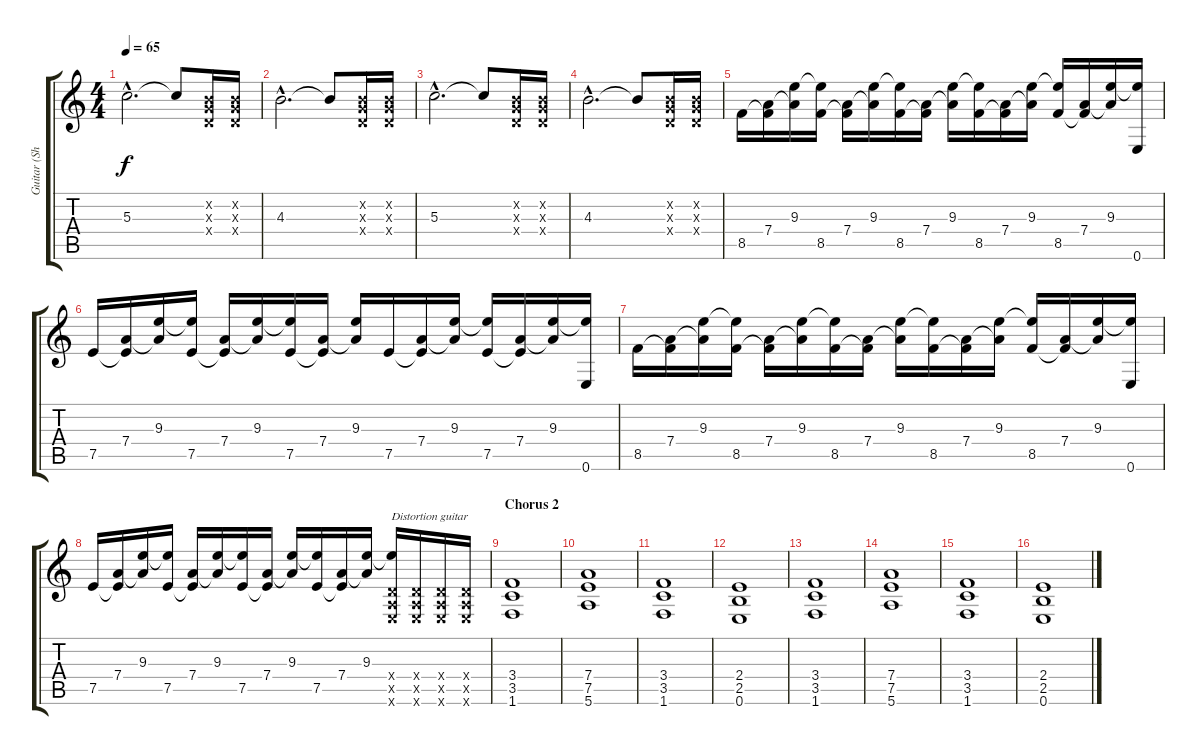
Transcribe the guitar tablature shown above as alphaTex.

\track ("Guitar (Shaun Morgan)" "Guitar (Sh") {instrument acousticguitarnylon}
\staff {score tabs}
\tuning (E4 B3 G3 D3 A2 E2) {hide}
\ts (4 4)
\tempo 65
\clef g2
\ks c
5.3{hac}.2{d dy f} 5.3{t}.8 (0.2{x} 0.3{x} 0.4{x}).16 (0.2{x} 0.3{x} 0.4{x}).16 |
4.3{hac}.2{d} 4.3{t}.8 (0.2{x} 0.3{x} 0.4{x}).16 (0.2{x} 0.3{x} 0.4{x}).16 |
5.3{hac}.2{d} 5.3{t}.8 (0.2{x} 0.3{x} 0.4{x}).16 (0.2{x} 0.3{x} 0.4{x}).16 |
4.3{hac}.2{d} 4.3{t}.8 (0.2{x} 0.3{x} 0.4{x}).16 (0.2{x} 0.3{x} 0.4{x}).16 |
8.5.16 (7.4 8.5{t}).16 (9.3 7.4{t}).16 (9.3{t} 8.5).16 (7.4 8.5{t}).16 (9.3 7.4{t}).16 (9.3{t} 8.5).16 (7.4 8.5{t}).16 (9.3 7.4{t}).16 (9.3{t} 8.5).16 (7.4 8.5{t}).16 (9.3 7.4{t}).16 (9.3{t} 8.5).16 (7.4 8.5{t}).16 (9.3 7.4{t}).16 (9.3{t} 0.6).16 |
7.5.16 (7.4 7.5{t}).16 (9.3 7.4{t}).16 (9.3{t} 7.5).16 (7.4 7.5{t}).16 (9.3 7.4{t}).16 (9.3{t} 7.5).16 (7.4 7.5{t}).16 (9.3 7.4{t}).16 7.5.16 (7.4 7.5{t}).16 (9.3 7.4{t}).16 (9.3{t} 7.5).16 (7.4 7.5{t}).16 (9.3 7.4{t}).16 (9.3{t} 0.6).16 |
8.5.16 (7.4 8.5{t}).16 (9.3 7.4{t}).16 (9.3{t} 8.5).16 (7.4 8.5{t}).16 (9.3 7.4{t}).16 (9.3{t} 8.5).16 (7.4 8.5{t}).16 (9.3 7.4{t}).16 (9.3{t} 8.5).16 (7.4 8.5{t}).16 (9.3 7.4{t}).16 (9.3{t} 8.5).16 (7.4 8.5{t}).16 (9.3 7.4{t}).16 (9.3{t} 0.6).16 |
7.5.16 (7.4 7.5{t}).16 (9.3 7.4{t}).16 (9.3{t} 7.5).16 (7.4 7.5{t}).16 (9.3 7.4{t}).16 (9.3{t} 7.5).16 (7.4 7.5{t}).16 (9.3 7.4{t}).16 (9.3{t} 7.5).16 (7.4 7.5{t}).16 (9.3 7.4{t}).16 (9.3{t} 0.4{x} 0.5{x} 0.6{x}).16{txt "Distortion guitar" instrument distortionguitar} (0.4{x} 0.5{x} 0.6{x}).16 (0.4{x} 0.5{x} 0.6{x}).16 (0.4{x} 0.5{x} 0.6{x}).16 |
\section ("" "Chorus 2")
(3.4 3.5 1.6).1 |
(7.4 7.5 5.6).1 |
(3.4 3.5 1.6).1 |
(2.4 2.5 0.6).1 |
(3.4 3.5 1.6).1 |
(7.4 7.5 5.6).1 |
(3.4 3.5 1.6).1 |
(2.4 2.5 0.6).1
